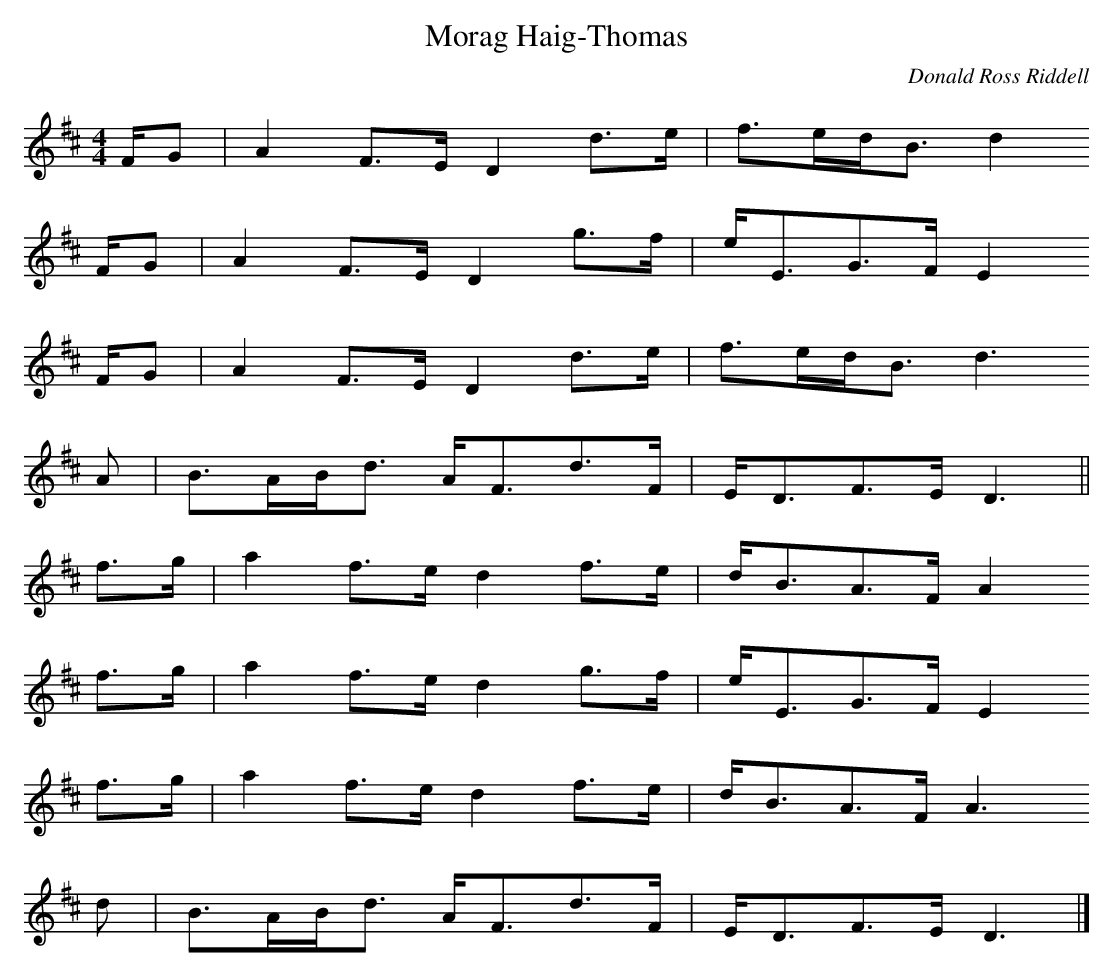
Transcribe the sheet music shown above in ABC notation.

X:1
T:Morag Haig-Thomas
C:Donald Ross Riddell
M:4/4
L:1/8
K:D
F/G | A2 F>E D2 d>e | f>ed<B d2
F/G | A2 F>E D2 g>f | e<EG>F E2
F/G | A2 F>E D2 d>e | f>ed<B d3
A   | B>AB<d A<Fd>F | E<DF>E D3 ||
f>g | a2 f>e d2 f>e | d<BA>F A2
f>g | a2 f>e d2 g>f | e<EG>F E2
f>g | a2 f>e d2 f>e | d<BA>F A3
d   | B>AB<d A<Fd>F | E<DF>E D3 |]
